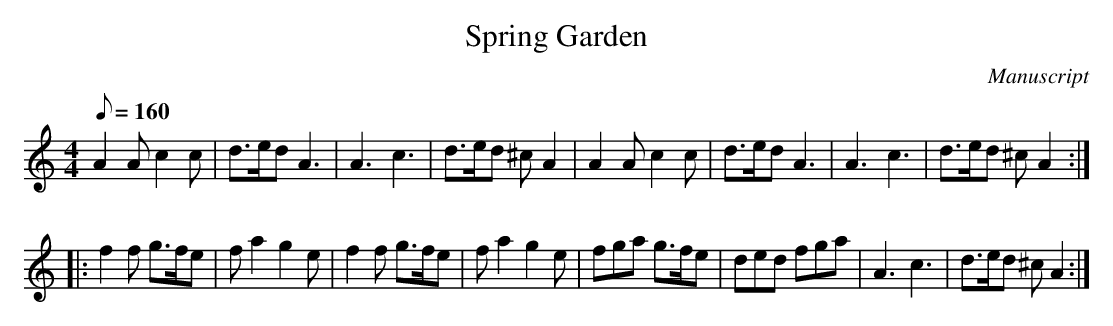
X:1
T: Spring Garden
M:4/4
L:1/8
Q:160
O:Manuscript
K:C
A2 A c2 c|d>ed A3|A3 c3|d>ed ^c A2|A2 A c2 c|d>ed A3|A3 c3|d>ed ^c A2:|
|: f2 f g>fe|f a2 g2 e|f2 f g>fe|f a2 g2 e|fga g>fe|ded fga| A3 c3|d>ed ^cA2:|
